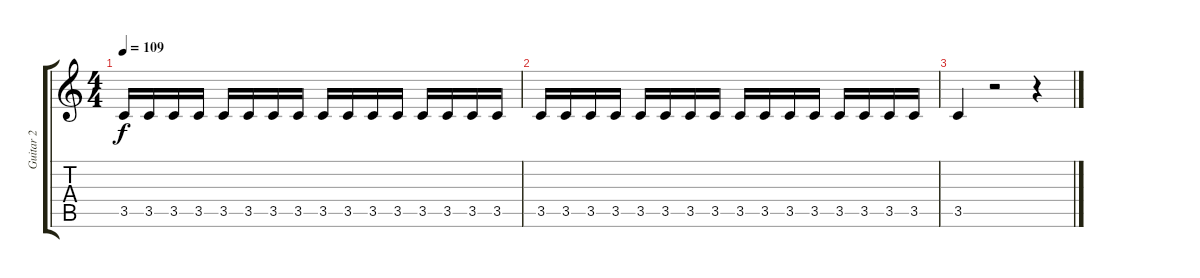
\track ("Guitar 2" "Guitar 2") {instrument electricguitarjazz}
\staff {score tabs}
\tuning (E4 B3 G3 D3 A2 E2) {hide}
\ts (4 4)
\tempo 109
\clef g2
\ks c
3.5.16{dy f} 3.5.16 3.5.16 3.5.16 3.5.16 3.5.16 3.5.16 3.5.16 3.5.16 3.5.16 3.5.16 3.5.16 3.5.16 3.5.16 3.5.16 3.5.16 |
3.5.16 3.5.16 3.5.16 3.5.16 3.5.16 3.5.16 3.5.16 3.5.16 3.5.16 3.5.16 3.5.16 3.5.16 3.5.16 3.5.16 3.5.16 3.5.16 |
3.5.4 r.2 r.4
